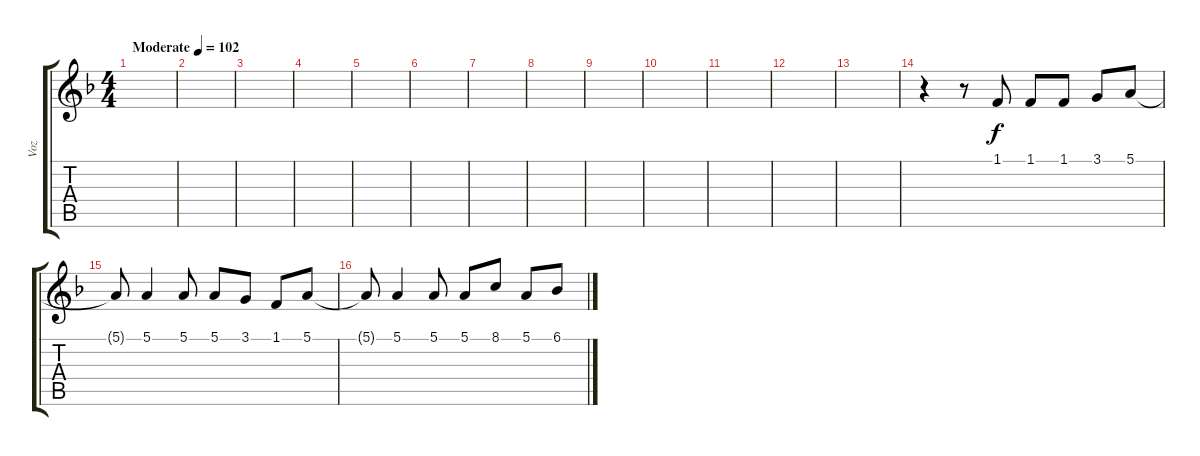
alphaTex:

\track ("Voz" "Voz") {instrument lead8bassandlead}
\staff {score tabs}
\tuning (E4 B3 G3 D3 A2 E2) {hide}
\ts (4 4)
\tempo (102 "Moderate")
\clef g2
\ks f
|
|
|
|
|
|
|
|
|
|
|
|
|
r.4 r.8 1.1.8 1.1.8 1.1.8 3.1.8 5.1.8 |
5.1{t}.8 5.1.4 5.1.8 5.1.8 3.1.8 1.1.8 5.1.8 |
5.1{t}.8 5.1.4 5.1.8 5.1.8{beam Up} 8.1.8{beam Up} 5.1.8{beam Up} 6.1.8{beam Up}
